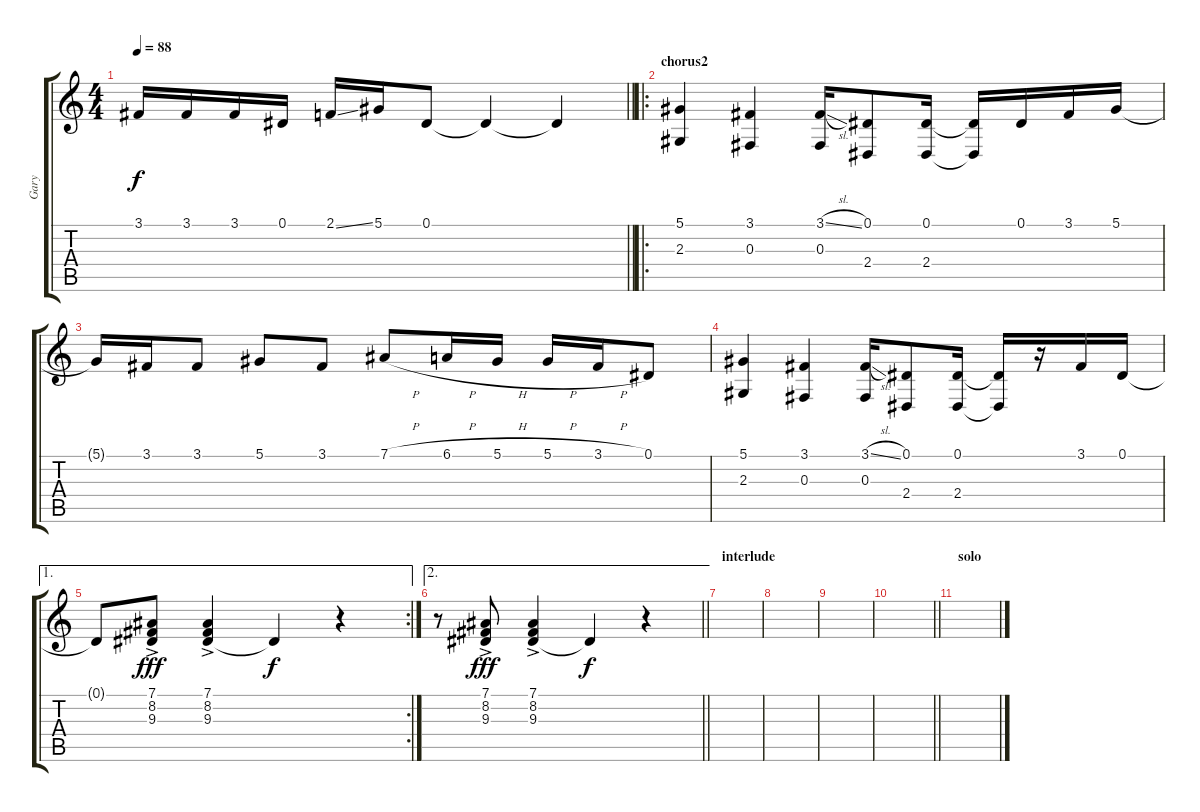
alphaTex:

\track ("Gary" "Gary") {instrument lead2sawtooth}
\staff {score tabs}
\tuning (Eb4 Bb3 Gb3 Db3 Ab2 Eb2) {hide}
\ts (4 4)
\tempo 88
\clef g2
\barLineRight lightlight
\ks c
3.1.16{dy f} 3.1.16 3.1.16 0.1.16 2.1{ss}.16 5.1.16 0.1.8 0.1{t}.4 0.1{t}.4 |
\ro
\section ("" "chorus2")
(5.1 2.3).4 (3.1 0.3).4 (3.1{sl} 0.3).16 (0.1 2.4).8 (0.1 2.4).16 (0.1{t} 2.4{t}).16 0.1.16 3.1.16 5.1.16 |
5.1{t}.16 3.1.16 3.1.8 5.1.8 3.1.8 7.1{h}.8 6.1{h}.16 5.1{h}.16 5.1{h}.16 3.1{h}.16 0.1.8 |
(5.1 2.3).4 (3.1 0.3).4 (3.1{sl} 0.3).16 (0.1 2.4).8 (0.1 2.4).16 (0.1{t} 2.4{t}).16 r.16 3.1.16 0.1.16 |
\ae 1
\rc 2
0.1{t}.8 (7.1 8.2{ac} 9.3).8{dy fff} (7.1 8.2 9.3{ac}).4 9.3{t}.4{dy f} r.4 |
\ae 2
\barLineRight lightlight
r.8 (7.1 8.2{ac} 9.3).8{dy fff} (7.1 8.2 9.3{ac}).4 9.3{t}.4{dy f} r.4 |
\section ("" "interlude")
|
|
|
\barLineRight lightlight
|
\section ("" "solo")
